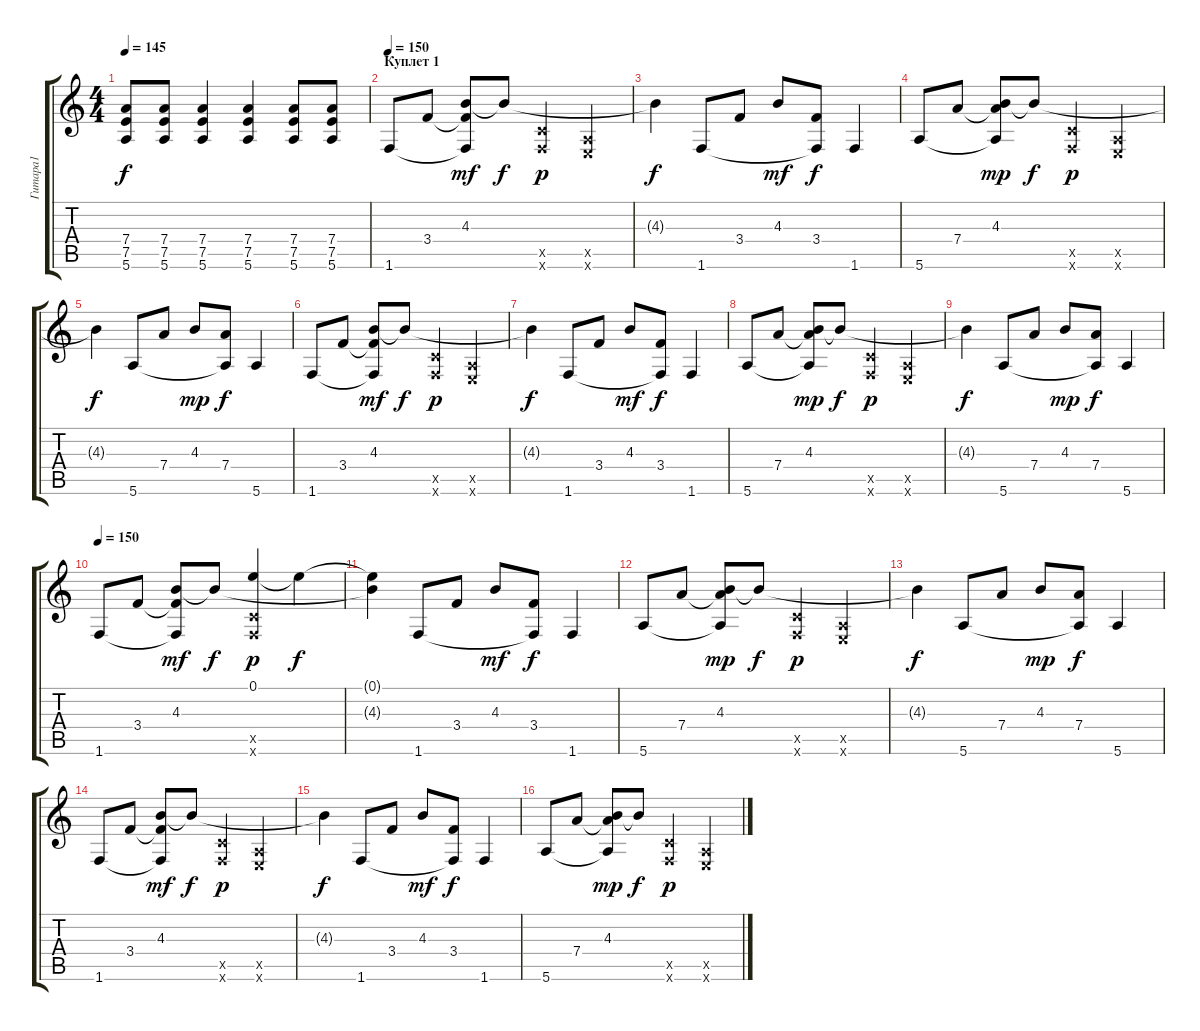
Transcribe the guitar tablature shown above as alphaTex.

\track ("Гитара1" "Гитара1") {instrument electricguitarclean}
\staff {score tabs}
\tuning (E4 B3 G3 D3 A2 E2) {hide}
\ts (4 4)
\tempo 145
\clef g2
\ks c
(7.4{t} 7.5{t} 5.6{t}).8{dy f} (7.4 7.5 5.6).8 (7.4 7.5 5.6).4 (7.4 7.5 5.6).4 (7.4 7.5 5.6).8 (7.4 7.5 5.6).8 |
\section ("" "Куплет 1")
\tempo 150
1.6.8{instrument electricguitarclean} 3.4.8 (4.3 3.4{t} 1.6{t}).8{dy mf} 4.3{t}.8{dy f} (3.5{x} 1.6{x}).4{dy p} (0.5{x} 0.6{x}).4 |
4.3{t}.4{dy f} 1.6.8 3.4.8 4.3.8{dy mf} (3.4 1.6{t}).8{dy f} 1.6.4 |
5.6.8 7.4.8 (4.3 7.4{t} 5.6{t}).8{dy mp} 4.3{t}.8{dy f} (3.5{x} 1.6{x}).4{dy p} (0.5{x} 0.6{x}).4 |
4.3{t}.4{dy f} 5.6.8 7.4.8 4.3.8{dy mp} (7.4 5.6{t}).8{dy f} 5.6.4 |
1.6.8{instrument electricguitarclean} 3.4.8 (4.3 3.4{t} 1.6{t}).8{dy mf} 4.3{t}.8{dy f} (3.5{x} 1.6{x}).4{dy p} (0.5{x} 0.6{x}).4 |
4.3{t}.4{dy f} 1.6.8 3.4.8 4.3.8{dy mf} (3.4 1.6{t}).8{dy f} 1.6.4 |
5.6.8 7.4.8 (4.3 7.4{t} 5.6{t}).8{dy mp} 4.3{t}.8{dy f} (3.5{x} 1.6{x}).4{dy p} (0.5{x} 0.6{x}).4 |
4.3{t}.4{dy f} 5.6.8 7.4.8 4.3.8{dy mp} (7.4 5.6{t}).8{dy f} 5.6.4 |
\tempo 150
1.6.8{instrument electricguitarclean} 3.4.8 (4.3 3.4{t} 1.6{t}).8{dy mf} 4.3{t}.8{dy f} (0.1 3.5{x} 1.6{x}).4{dy p} 0.1{t}.4{dy f} |
(0.1{t} 4.3{t}).4 1.6.8 3.4.8 4.3.8{dy mf} (3.4 1.6{t}).8{dy f} 1.6.4 |
5.6.8 7.4.8 (4.3 7.4{t} 5.6{t}).8{dy mp} 4.3{t}.8{dy f} (3.5{x} 1.6{x}).4{dy p} (0.5{x} 0.6{x}).4 |
4.3{t}.4{dy f} 5.6.8 7.4.8 4.3.8{dy mp} (7.4 5.6{t}).8{dy f} 5.6.4 |
1.6.8{instrument electricguitarclean} 3.4.8 (4.3 3.4{t} 1.6{t}).8{dy mf} 4.3{t}.8{dy f} (3.5{x} 1.6{x}).4{dy p} (0.5{x} 0.6{x}).4 |
4.3{t}.4{dy f} 1.6.8 3.4.8 4.3.8{dy mf} (3.4 1.6{t}).8{dy f} 1.6.4 |
5.6.8 7.4.8 (4.3 7.4{t} 5.6{t}).8{dy mp} 4.3{t}.8{dy f} (3.5{x} 1.6{x}).4{dy p} (0.5{x} 0.6{x}).4
